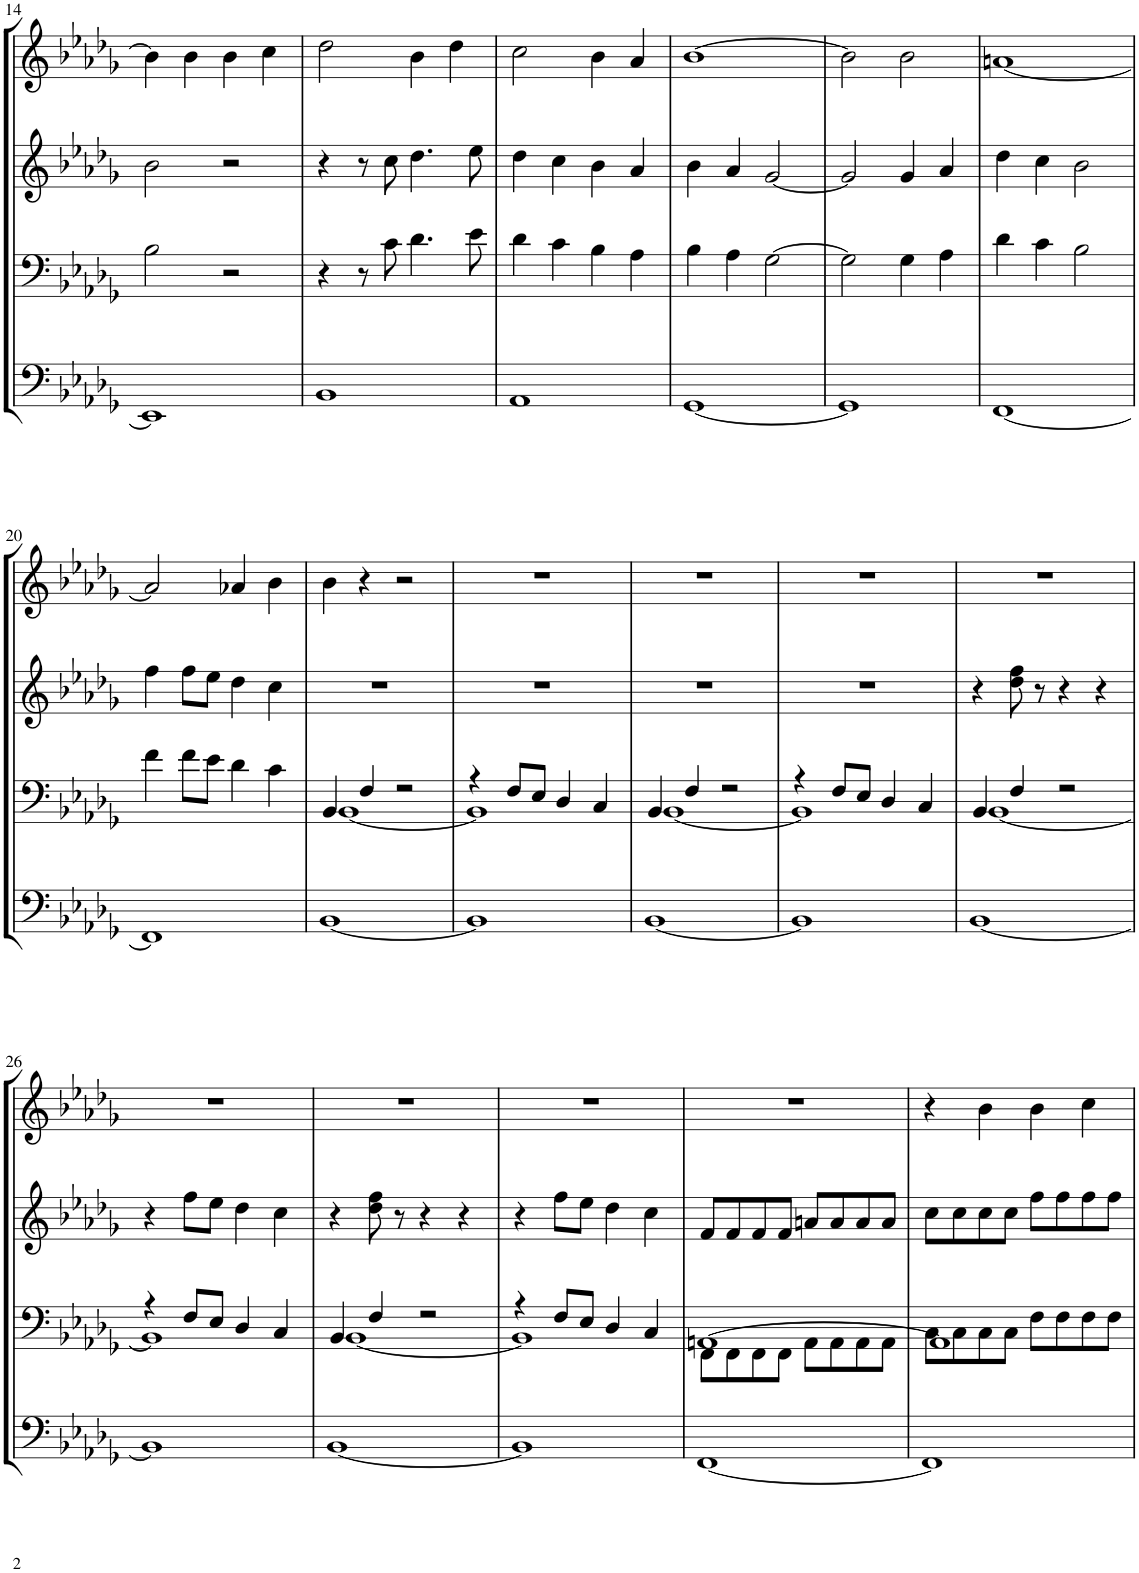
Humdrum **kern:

**kern	**kern	**kern	**kern
*part4	*part3	*part2	*part1
*staff4	*staff3	*staff2	*staff1
*I"Tuba	*I"Trombone	*I"Bb Trumpet 2	*I"Bb Trumpet 1
*I'Tba	*I'Trb	*I'Tpt	*I'Tpt
!!LO:PB:g=z
*clefF4	*clefF4	*clefG2	*clefG2
*	*	*ITrd1c2	*ITrd1c2
*k[b-e-a-d-g-]	*k[b-e-a-d-g-]	*k[b-e-a-d-g-]	*k[b-e-a-d-g-]
*M4/4	*M4/4	*M4/4	*M4/4
=14	=14	=14	=14
1EE-]	2B-\	2b-\	4b-\]
.	.	.	4b-\
.	2r	2r	4b-\
.	.	.	4cc\
=15	=15	=15	=15
1BB-	4r	4r	2dd-\
.	8r	8r	.
.	8c\	8cc\	.
.	4.d-\	4.dd-\	4b-\
.	.	.	4dd-\
.	8e-\	8ee-\	.
=16	=16	=16	=16
1AA-	4d-\	4dd-\	2cc\
.	4c\	4cc\	.
.	4B-\	4b-\	4b-\
.	4A-\	4a-/	4a-/
=17	=17	=17	=17
[1GG-	4B-\	4b-\	[1b-
.	4A-\	4a-/	.
.	[2G-\	[2g-/	.
=18	=18	=18	=18
1GG-]	2G-\]	2g-/]	2b-\]
.	4G-\	4g-/	2b-\
.	4A-\	4a-/	.
=19	=19	=19	=19
[1FF	4d-\	4dd-\	[1an
.	4c\	4cc\	.
.	2B-\	2b-\	.
!!LO:LB:g=z
=20	=20	=20	=20
1FF]	4f\	4ff\	2a/]
.	8f\L	8ff\L	.
.	8e-\J	8ee-\J	.
.	4d-\	4dd-\	4a-X/
.	4c\	4cc\	4b-\
=21	=21	=21	=21
*	*^	*	*
[1BB-	4BB-/	[1BB-	1r	4b-\
.	4F/	.	.	4r
.	2r	.	.	2r
=22	=22	=22	=22	=22
1BB-]	4r	1BB-]	1r	1r
.	8F/L	.	.	.
.	8E-/J	.	.	.
.	4D-/	.	.	.
.	4C/	.	.	.
=23	=23	=23	=23	=23
[1BB-	4BB-/	[1BB-	1r	1r
.	4F/	.	.	.
.	2r	.	.	.
=24	=24	=24	=24	=24
1BB-]	4r	1BB-]	1r	1r
.	8F/L	.	.	.
.	8E-/J	.	.	.
.	4D-/	.	.	.
.	4C/	.	.	.
=25	=25	=25	=25	=25
[1BB-	4BB-/	[1BB-	4r	1r
.	4F/	.	8dd-\ 8ff\	.
.	.	.	8r	.
.	2r	.	4r	.
.	.	.	4r	.
!!LO:LB:g=z
=26	=26	=26	=26	=26
1BB-]	4r	1BB-]	4r	1r
.	8F/L	.	8ff\L	.
.	8E-/J	.	8ee-\J	.
.	4D-/	.	4dd-\	.
.	4C/	.	4cc\	.
=27	=27	=27	=27	=27
[1BB-	4BB-/	[1BB-	4r	1r
.	4F/	.	8dd-\ 8ff\	.
.	.	.	8r	.
.	2r	.	4r	.
.	.	.	4r	.
=28	=28	=28	=28	=28
1BB-]	4r	1BB-]	4r	1r
.	8F/L	.	8ff\L	.
.	8E-/J	.	8ee-\J	.
.	4D-/	.	4dd-\	.
.	4C/	.	4cc\	.
=29	=29	=29	=29	=29
[1FF	[1AAn	8FF\L	8f/L	1r
.	.	8FF\	8f/	.
.	.	8FF\	8f/	.
.	.	8FF\J	8f/J	.
.	.	8AA\L	8an/L	.
.	.	8AA\	8a/	.
.	.	8AA\	8a/	.
.	.	8AA\J	8a/J	.
=30	=30	=30	=30	=30
1FF]	1AA]	8C\L	8cc\L	4r
.	.	8C\	8cc\	.
.	.	8C\	8cc\	4b-\
.	.	8C\J	8cc\J	.
.	.	8F\L	8ff\L	4b-\
.	.	8F\	8ff\	.
.	.	8F\	8ff\	4cc\
.	.	8F\J	8ff\J	.
*	*v	*v	*	*
=	=	=	=
*-	*-	*-	*-
